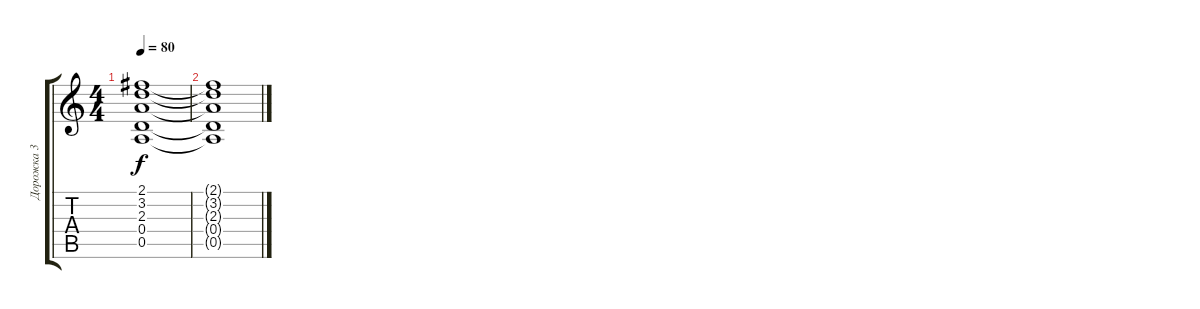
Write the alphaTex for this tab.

\track ("Дорожка 3" "Дорожка 3") {instrument electricguitarjazz}
\staff {score tabs}
\tuning (E4 B3 G3 D3 A2 D2) {hide}
\ts (4 4)
\tempo 80
\clef g2
\ks c
(2.1{t} 3.2{t} 2.3{t} 0.4{t} 0.5{t}).1{dy f} |
(2.1{t} 3.2{t} 2.3{t} 0.4{t} 0.5{t}).1
